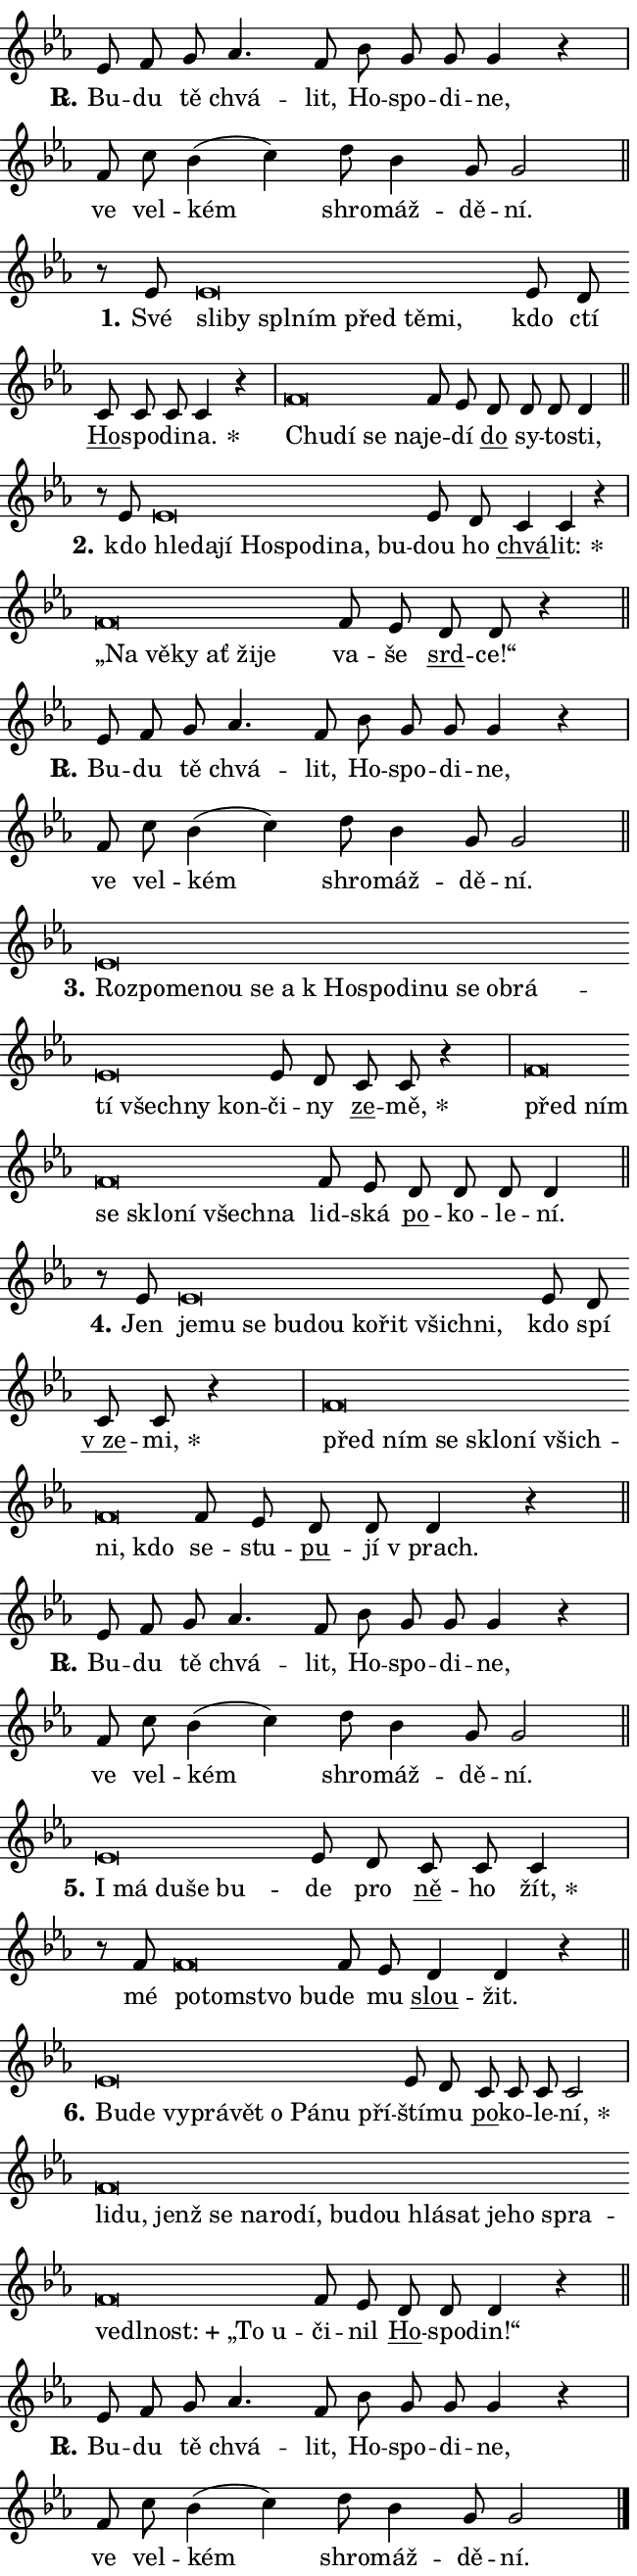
\version "2.24.0"
\header { tagline = "" }
\paper {
  indent = 0\cm
  top-margin = 0\cm
  right-margin = 0.13\cm % to fit lyric hyphens
  bottom-margin = 0\cm
  left-margin = 0\cm
  paper-width = 11\cm
  page-breaking = #ly:one-page-breaking
  system-system-spacing.basic-distance = #11
  score-system-spacing.basic-distance = #11
  ragged-last = ##f
}


%% Author: Thomas Morley
%% https://lists.gnu.org/archive/html/lilypond-user/2020-05/msg00002.html
#(define (line-position grob)
"Returns position of @var[grob} in current system:
   @code{'start}, if at first time-step
   @code{'end}, if at last time-step
   @code{'middle} otherwise
"
  (let* ((col (ly:item-get-column grob))
         (ln (ly:grob-object col 'left-neighbor))
         (rn (ly:grob-object col 'right-neighbor))
         (col-to-check-left (if (ly:grob? ln) ln col))
         (col-to-check-right (if (ly:grob? rn) rn col))
         (break-dir-left
           (and
             (ly:grob-property col-to-check-left 'non-musical #f)
             (ly:item-break-dir col-to-check-left)))
         (break-dir-right
           (and
             (ly:grob-property col-to-check-right 'non-musical #f)
             (ly:item-break-dir col-to-check-right))))
        (cond ((eqv? 1 break-dir-left) 'start)
              ((eqv? -1 break-dir-right) 'end)
              (else 'middle))))

#(define (tranparent-at-line-position vctor)
  (lambda (grob)
  "Relying on @code{line-position} select the relevant enry from @var{vctor}.
Used to determine transparency,"
    (case (line-position grob)
      ((end) (not (vector-ref vctor 0)))
      ((middle) (not (vector-ref vctor 1)))
      ((start) (not (vector-ref vctor 2))))))

noteHeadBreakVisibility =
#(define-music-function (break-visibility)(vector?)
"Makes @code{NoteHead}s transparent relying on @var{break-visibility}"
#{
  \override NoteHead.transparent =
    #(tranparent-at-line-position break-visibility)
#})

#(define delete-ledgers-for-transparent-note-heads
  (lambda (grob)
    "Reads whether a @code{NoteHead} is transparent.
If so this @code{NoteHead} is removed from @code{'note-heads} from
@var{grob}, which is supposed to be @code{LedgerLineSpanner}.
As a result ledgers are not printed for this @code{NoteHead}"
    (let* ((nhds-array (ly:grob-object grob 'note-heads))
           (nhds-list
             (if (ly:grob-array? nhds-array)
                 (ly:grob-array->list nhds-array)
                 '()))
           ;; Relies on the transparent-property being done before
           ;; Staff.LedgerLineSpanner.after-line-breaking is executed.
           ;; This is fragile ...
           (to-keep
             (remove
               (lambda (nhd)
                 (ly:grob-property nhd 'transparent #f))
               nhds-list)))
      ;; TODO find a better method to iterate over grob-arrays, similiar
      ;; to filter/remove etc for lists
      ;; For now rebuilt from scratch
      (set! (ly:grob-object grob 'note-heads)  '())
      (for-each
        (lambda (nhd)
          (ly:pointer-group-interface::add-grob grob 'note-heads nhd))
        to-keep))))

squashNotes = {
  \override NoteHead.X-extent = #'(-0.2 . 0.2)
  \override NoteHead.Y-extent = #'(-0.75 . 0)
  \override NoteHead.stencil =
    #(lambda (grob)
       (let ((pos (ly:grob-property grob 'staff-position)))
         (begin
           (if (< pos -7) (display "ERROR: Lower brevis then expected\n") (display ""))
           (if (<= pos -6) ly:text-interface::print ly:note-head::print))))
}
unSquashNotes = {
  \revert NoteHead.X-extent
  \revert NoteHead.Y-extent
  \revert NoteHead.stencil
}

hideNotes = \noteHeadBreakVisibility #begin-of-line-visible
unHideNotes = \noteHeadBreakVisibility #all-visible

% work-around for resetting accidentals
% https://lilypond.org/doc/v2.23/Documentation/notation/displaying-rhythms#unmetered-music
cadenzaMeasure = {
  \cadenzaOff
  \partial 1024 s1024
  \cadenzaOn
}

#(define-markup-command (accent layout props text) (markup?)
  "Underline accented syllable"
  (interpret-markup layout props
    #{\markup \override #'(offset . 4.3) \underline { #text }#}))

responsum = \markup \concat {
  "R" \hspace #-1.05 \path #0.1 #'((moveto 0 0.07) (lineto 0.9 0.8)) \hspace #0.05 "."
}

spaceSize = #0.6828661417322834 % exact space size for TeX Gyre Schola

\layout {
  \context {
    \Staff
    \remove "Time_signature_engraver"
    \override LedgerLineSpanner.after-line-breaking = #delete-ledgers-for-transparent-note-heads
  }
  \context {
    \Lyrics {
      \override LyricSpace.minimum-distance = \spaceSize
      \override LyricText.font-name = #"TeX Gyre Schola"
      \override LyricText.font-size = 1
      \override StanzaNumber.font-name = #"TeX Gyre Schola Bold"
      \override StanzaNumber.font-size = 1
    }
  }
  \context {
    \Score 
    \override NoteHead.text =
      #(lambda (grob) 
        (let ((pos (ly:grob-property grob 'staff-position)))
          #{\markup {
            \combine
              \halign #-0.55 \raise #(if (= pos -6) 0 0.5) \override #'(thickness . 2) \draw-line #'(3.2 . 0)
              \musicglyph "noteheads.sM1"
          }#}))
  }
}

% magnetic-lyrics.ily
%
%   written by
%     Jean Abou Samra <jean@abou-samra.fr>
%     Werner Lemberg <wl@gnu.org>
%
%   adapted by
%     Jiri Hon <jiri.hon@gmail.com>
%
% Version 2022-Apr-15

% https://www.mail-archive.com/lilypond-user@gnu.org/msg149350.html

#(define (Left_hyphen_pointer_engraver context)
   "Collect syllable-hyphen-syllable occurrences in lyrics and store
them in properties.  This engraver only looks to the left.  For
example, if the lyrics input is @code{foo -- bar}, it does the
following.

@itemize @bullet
@item
Set the @code{text} property of the @code{LyricHyphen} grob between
@q{foo} and @q{bar} to @code{foo}.

@item
Set the @code{left-hyphen} property of the @code{LyricText} grob with
text @q{foo} to the @code{LyricHyphen} grob between @q{foo} and
@q{bar}.
@end itemize

Use this auxiliary engraver in combination with the
@code{lyric-@/text::@/apply-@/magnetic-@/offset!} hook."
   (let ((hyphen #f)
         (text #f))
     (make-engraver
      (acknowledgers
       ((lyric-syllable-interface engraver grob source-engraver)
        (set! text grob)))
      (end-acknowledgers
       ((lyric-hyphen-interface engraver grob source-engraver)
        ;(when (not (grob::has-interface grob 'lyric-space-interface))
          (set! hyphen grob)));)
      ((stop-translation-timestep engraver)
       (when (and text hyphen)
         (ly:grob-set-object! text 'left-hyphen hyphen))
       (set! text #f)
       (set! hyphen #f)))))

#(define (lyric-text::apply-magnetic-offset! grob)
   "If the space between two syllables is less than the value in
property @code{LyricText@/.details@/.squash-threshold}, move the right
syllable to the left so that it gets concatenated with the left
syllable.

Use this function as a hook for
@code{LyricText@/.after-@/line-@/breaking} if the
@code{Left_@/hyphen_@/pointer_@/engraver} is active."
   (let ((hyphen (ly:grob-object grob 'left-hyphen #f)))
     (when hyphen
       (let ((left-text (ly:spanner-bound hyphen LEFT)))
         (when (grob::has-interface left-text 'lyric-syllable-interface)
           (let* ((common (ly:grob-common-refpoint grob left-text X))
                  (this-x-ext (ly:grob-extent grob common X))
                  (left-x-ext
                   (begin
                     ;; Trigger magnetism for left-text.
                     (ly:grob-property left-text 'after-line-breaking)
                     (ly:grob-extent left-text common X)))
                  ;; `delta` is the gap width between two syllables.
                  (delta (- (interval-start this-x-ext)
                            (interval-end left-x-ext)))
                  (details (ly:grob-property grob 'details))
                  (threshold (assoc-get 'squash-threshold details 0.2)))
             (when (< delta threshold)
               (let* (;; We have to manipulate the input text so that
                      ;; ligatures crossing syllable boundaries are not
                      ;; disabled.  For languages based on the Latin
                      ;; script this is essentially a beautification.
                      ;; However, for non-Western scripts it can be a
                      ;; necessity.
                      (lt (ly:grob-property left-text 'text))
                      (rt (ly:grob-property grob 'text))
                      (is-space (grob::has-interface hyphen 'lyric-space-interface))
                      (space (if is-space " " ""))
                      (extra-delta (if is-space spaceSize 0))
                      ;; Append new syllable.
                      (ltrt-space (if (and (string? lt) (string? rt))
                                (string-append lt space rt)
                                (make-concat-markup (list lt space rt))))
                      ;; Right-align `ltrt` to the right side.
                      (ltrt-space-markup (grob-interpret-markup
                               grob
                               (make-translate-markup
                                (cons (interval-length this-x-ext) 0)
                                (make-right-align-markup ltrt-space)))))
                 (begin
                   ;; Don't print `left-text`.
                   (ly:grob-set-property! left-text 'stencil #f)
                   ;; Set text and stencil (which holds all collected
                   ;; syllables so far) and shift it to the left.
                   (ly:grob-set-property! grob 'text ltrt-space)
                   (ly:grob-set-property! grob 'stencil ltrt-space-markup)
                   (ly:grob-translate-axis! grob (- (- delta extra-delta)) X))))))))))


#(define (lyric-hyphen::displace-bounds-first grob)
   ;; Make very sure this callback isn't triggered too early.
   (let ((left (ly:spanner-bound grob LEFT))
         (right (ly:spanner-bound grob RIGHT)))
     (ly:grob-property left 'after-line-breaking)
     (ly:grob-property right 'after-line-breaking)
     (ly:lyric-hyphen::print grob)))

squashThreshold = #0.4

\layout {
  \context {
    \Lyrics
    \consists #Left_hyphen_pointer_engraver
    \override LyricText.after-line-breaking =
      #lyric-text::apply-magnetic-offset!
    \override LyricHyphen.stencil = #lyric-hyphen::displace-bounds-first
    \override LyricText.details.squash-threshold = \squashThreshold
    \override LyricHyphen.minimum-distance = 0
    \override LyricHyphen.minimum-length = \squashThreshold
  }
}

squashText = \override LyricText.details.squash-threshold = 9999
unSquashText = \override LyricText.details.squash-threshold = \squashThreshold

leftText = \override LyricText.self-alignment-X = #LEFT
unLeftText = \revert LyricText.self-alignment-X

starOffset = #(lambda (grob) 
                (let ((x_offset (ly:self-alignment-interface::aligned-on-x-parent grob)))
                  (if (= x_offset 0) 0 (+ x_offset 1.2))))

star = #(define-music-function (syllable)(string?)
"Append star separator at the end of a syllable"
#{
  \once \override LyricText.X-offset = #starOffset
  \lyricmode { \markup {
    #syllable
    \override #'((font-name . "TeX Gyre Schola Bold")) \hspace #0.2 \lower #0.65 \larger "*"
  } }
#})

starAccent = #(define-music-function (syllable)(string?)
"Append star separator at the end of a syllable and make accent"
#{
  \once \override LyricText.X-offset = #starOffset
  \lyricmode { \markup {
    \accent #syllable
    \override #'((font-name . "TeX Gyre Schola Bold")) \hspace #0.2 \lower #0.65 \larger "*"
  } }
#})

breath = #(define-music-function (syllable)(string?)
"Append breathing indicator at the end of a syllable"
#{
  \lyricmode { \markup { #syllable "+" } }
#})

optionalBreath = #(define-music-function (syllable)(string?)
"Append optional breathing indicator at the end of a syllable"
#{
  \lyricmode { \markup { #syllable "(+)" } }
#})


\score {
    <<
        \new Voice = "melody" { \cadenzaOn \key es \major \relative { es'8 f g as4. f8 \bar "" bes g g g4 r \cadenzaMeasure \bar "|" f8 c' \bar "" bes4( c) \bar "" d8 bes4 g8 g2 \cadenzaMeasure \bar "||" \break } }
        \new Lyrics \lyricsto "melody" { \lyricmode { \set stanza = \responsum
Bu -- du tě chvá -- lit, Ho -- spo -- di -- ne, ve vel -- kém shro -- máž -- dě -- ní. } }
    >>
    \layout {}
}

\score {
    <<
        \new Voice = "melody" { \cadenzaOn \key es \major \relative { r8 es'8 \squashNotes es\breve*1/16 \hideNotes \breve*1/16 \bar "" \breve*1/16 \bar "" \breve*1/16 \bar "" \breve*1/16 \bar "" \breve*1/16 \breve*1/16 \bar "" \unHideNotes \unSquashNotes es8 d \bar "" c c c c4 r \cadenzaMeasure \bar "|" \squashNotes f\breve*1/16 \hideNotes \breve*1/16 \bar "" \breve*1/16 \breve*1/16 \bar "" \unHideNotes \unSquashNotes f8 es \bar "" d d d d4 \cadenzaMeasure \bar "||" \break } }
        \new Lyrics \lyricsto "melody" { \lyricmode { \set stanza = "1."
Své \leftText sli -- \squashText by spl -- ním před tě -- mi, \unLeftText \unSquashText kdo ctí \markup \accent Ho -- spo -- di -- \star na. \leftText Chu -- \squashText dí se na -- \unLeftText \unSquashText je -- dí \markup \accent do sy -- to -- sti, } }
    >>
    \layout {}
}

\score {
    <<
        \new Voice = "melody" { \cadenzaOn \key es \major \relative { r8 es'8 \squashNotes es\breve*1/16 \hideNotes \breve*1/16 \bar "" \breve*1/16 \bar "" \breve*1/16 \bar "" \breve*1/16 \bar "" \breve*1/16 \bar "" \breve*1/16 \breve*1/16 \bar "" \unHideNotes \unSquashNotes es8 d \bar "" c4 c r \cadenzaMeasure \bar "|" \squashNotes f\breve*1/16 \hideNotes \breve*1/16 \bar "" \breve*1/16 \bar "" \breve*1/16 \bar "" \breve*1/16 \breve*1/16 \bar "" \unHideNotes \unSquashNotes f8 es \bar "" d8 d r4 \cadenzaMeasure \bar "||" \break } }
        \new Lyrics \lyricsto "melody" { \lyricmode { \set stanza = "2."
kdo \leftText hle -- \squashText da -- jí Ho -- spo -- di -- na, bu -- \unLeftText \unSquashText dou ho \markup \accent chvá -- \star lit: \leftText „Na \squashText vě -- ky ať ži -- je \unLeftText \unSquashText va -- še \markup \accent srd -- ce!“ } }
    >>
    \layout {}
}

\score {
    <<
        \new Voice = "melody" { \cadenzaOn \key es \major \relative { es'8 f g as4. f8 \bar "" bes g g g4 r \cadenzaMeasure \bar "|" f8 c' \bar "" bes4( c) \bar "" d8 bes4 g8 g2 \cadenzaMeasure \bar "||" \break } }
        \new Lyrics \lyricsto "melody" { \lyricmode { \set stanza = \responsum
Bu -- du tě chvá -- lit, Ho -- spo -- di -- ne, ve vel -- kém shro -- máž -- dě -- ní. } }
    >>
    \layout {}
}

\score {
    <<
        \new Voice = "melody" { \cadenzaOn \key es \major \relative { \squashNotes es'\breve*1/16 \hideNotes \breve*1/16 \bar "" \breve*1/16 \bar "" \breve*1/16 \bar "" \breve*1/16 \bar "" \breve*1/16 \bar "" \breve*1/16 \bar "" \breve*1/16 \bar "" \breve*1/16 \bar "" \breve*1/16 \bar "" \breve*1/16 \bar "" \breve*1/16 \bar "" \breve*1/16 \bar "" \breve*1/16 \bar "" \breve*1/16 \bar "" \breve*1/16 \breve*1/16 \bar "" \unHideNotes \unSquashNotes es8 d \bar "" c8 c r4 \cadenzaMeasure \bar "|" \squashNotes f\breve*1/16 \hideNotes \breve*1/16 \bar "" \breve*1/16 \bar "" \breve*1/16 \bar "" \breve*1/16 \bar "" \breve*1/16 \breve*1/16 \bar "" \unHideNotes \unSquashNotes f8 es \bar "" d d d d4 \cadenzaMeasure \bar "||" \break } }
        \new Lyrics \lyricsto "melody" { \lyricmode { \set stanza = "3."
\leftText Roz -- \squashText po -- me -- nou se a "k Ho" -- spo -- di -- nu se ob -- rá -- tí všech -- ny kon -- \unLeftText \unSquashText či -- ny \markup \accent ze -- \star mě, \leftText před \squashText ním se sklo -- ní všech -- na \unLeftText \unSquashText lid -- ská \markup \accent po -- ko -- le -- ní. } }
    >>
    \layout {}
}

\score {
    <<
        \new Voice = "melody" { \cadenzaOn \key es \major \relative { r8 es'8 \squashNotes es\breve*1/16 \hideNotes \breve*1/16 \bar "" \breve*1/16 \bar "" \breve*1/16 \bar "" \breve*1/16 \bar "" \breve*1/16 \bar "" \breve*1/16 \bar "" \breve*1/16 \breve*1/16 \bar "" \unHideNotes \unSquashNotes es8 d \bar "" c8 c r4 \cadenzaMeasure \bar "|" \squashNotes f\breve*1/16 \hideNotes \breve*1/16 \bar "" \breve*1/16 \bar "" \breve*1/16 \bar "" \breve*1/16 \bar "" \breve*1/16 \bar "" \breve*1/16 \breve*1/16 \bar "" \unHideNotes \unSquashNotes f8 es \bar "" d d d4 r \cadenzaMeasure \bar "||" \break } }
        \new Lyrics \lyricsto "melody" { \lyricmode { \set stanza = "4."
Jen \leftText je -- \squashText mu se bu -- dou ko -- řit všich -- ni, \unLeftText \unSquashText kdo spí \markup \accent "v ze" -- \star mi, \leftText před \squashText ním se sklo -- ní všich -- ni, kdo \unLeftText \unSquashText se -- stu -- \markup \accent pu -- jí "v prach." } }
    >>
    \layout {}
}

\score {
    <<
        \new Voice = "melody" { \cadenzaOn \key es \major \relative { es'8 f g as4. f8 \bar "" bes g g g4 r \cadenzaMeasure \bar "|" f8 c' \bar "" bes4( c) \bar "" d8 bes4 g8 g2 \cadenzaMeasure \bar "||" \break } }
        \new Lyrics \lyricsto "melody" { \lyricmode { \set stanza = \responsum
Bu -- du tě chvá -- lit, Ho -- spo -- di -- ne, ve vel -- kém shro -- máž -- dě -- ní. } }
    >>
    \layout {}
}

\score {
    <<
        \new Voice = "melody" { \cadenzaOn \key es \major \relative { \squashNotes es'\breve*1/16 \hideNotes \breve*1/16 \bar "" \breve*1/16 \bar "" \breve*1/16 \breve*1/16 \bar "" \unHideNotes \unSquashNotes es8 d \bar "" c c c4 \cadenzaMeasure \bar "|" r8 f8 \squashNotes f\breve*1/16 \hideNotes \breve*1/16 \bar "" \breve*1/16 \breve*1/16 \bar "" \unHideNotes \unSquashNotes f8 es \bar "" d4 d r \cadenzaMeasure \bar "||" \break } }
        \new Lyrics \lyricsto "melody" { \lyricmode { \set stanza = "5."
\leftText I \squashText má du -- še bu -- \unLeftText \unSquashText de pro \markup \accent ně -- ho \star žít, mé \leftText po -- \squashText tom -- stvo bu -- \unLeftText \unSquashText de mu \markup \accent slou -- žit. } }
    >>
    \layout {}
}

\score {
    <<
        \new Voice = "melody" { \cadenzaOn \key es \major \relative { \squashNotes es'\breve*1/16 \hideNotes \breve*1/16 \bar "" \breve*1/16 \bar "" \breve*1/16 \bar "" \breve*1/16 \bar "" \breve*1/16 \bar "" \breve*1/16 \bar "" \breve*1/16 \breve*1/16 \bar "" \unHideNotes \unSquashNotes es8 d \bar "" c c c c2 \cadenzaMeasure \bar "|" \squashNotes f\breve*1/16 \hideNotes \breve*1/16 \bar "" \breve*1/16 \bar "" \breve*1/16 \bar "" \breve*1/16 \bar "" \breve*1/16 \bar "" \breve*1/16 \bar "" \breve*1/16 \bar "" \breve*1/16 \bar "" \breve*1/16 \bar "" \breve*1/16 \bar "" \breve*1/16 \bar "" \breve*1/16 \bar "" \breve*1/16 \bar "" \breve*1/16 \bar "" \breve*1/16 \bar "" \breve*1/16 \bar "" \breve*1/16 \breve*1/16 \bar "" \unHideNotes \unSquashNotes f8 es \bar "" d d d4 r \cadenzaMeasure \bar "||" \break } }
        \new Lyrics \lyricsto "melody" { \lyricmode { \set stanza = "6."
\leftText Bu -- \squashText de vy -- prá -- vět o Pá -- nu pří -- \unLeftText \unSquashText ští -- mu \markup \accent po -- ko -- le -- \star ní, \leftText li -- \squashText du, jenž se na -- ro -- dí, bu -- dou hlá -- sat je -- ho spra -- ve -- dl -- \breath "nost:" „To u -- \unLeftText \unSquashText či -- nil \markup \accent Ho -- spo -- din!“ } }
    >>
    \layout {}
}

\score {
    <<
        \new Voice = "melody" { \cadenzaOn \key es \major \relative { es'8 f g as4. f8 \bar "" bes g g g4 r \cadenzaMeasure \bar "|" f8 c' \bar "" bes4( c) \bar "" d8 bes4 g8 g2 \cadenzaMeasure \bar "||" \break } \bar "|." }
        \new Lyrics \lyricsto "melody" { \lyricmode { \set stanza = \responsum
Bu -- du tě chvá -- lit, Ho -- spo -- di -- ne, ve vel -- kém shro -- máž -- dě -- ní. } }
    >>
    \layout {}
}
